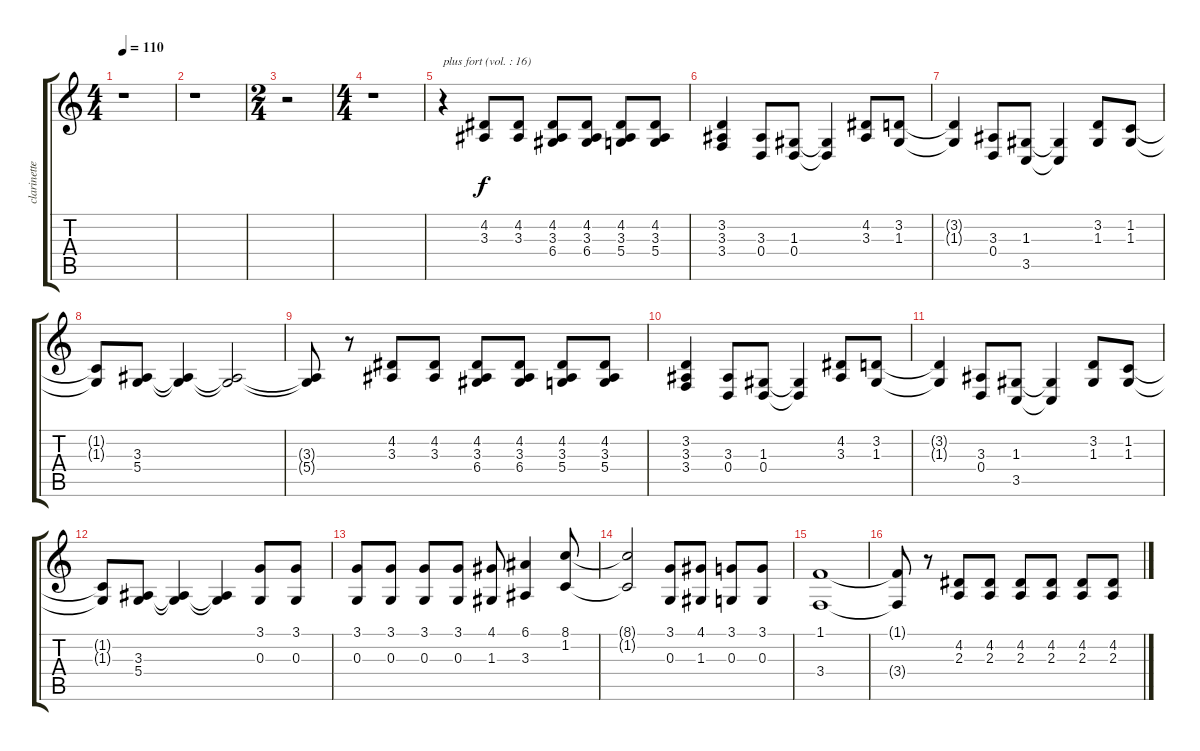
\track ("clarinettes" "clarinette") {instrument clarinet}
\staff {score tabs}
\tuning (E4 B3 G3 D3 A2 E2) {hide}
\ts (4 4)
\tempo 110
\clef g2
\ks c
r.1{dy f} |
r.1 |
\ts (2 4)
r.2 |
\ts (4 4)
r.1 |
r.4{txt "plus fort (vol. : 16)" volume 16} (4.2 3.3).8 (4.2 3.3).8 (4.2 3.3 6.4).8 (4.2 3.3 6.4).8 (4.2 3.3 5.4).8 (4.2 3.3 5.4).8 |
(3.2 3.3 3.4).4 (3.3 0.4).8 (1.3 0.4).8 (1.3{t} 0.4{t}).4 (4.2 3.3).8 (3.2 1.3).8 |
(3.2{t} 1.3{t}).4 (3.3 0.4).8 (1.3 3.5).8 (1.3{t} 3.5{t}).4 (3.2 1.3).8 (1.2 1.3).8 |
(1.2{t} 1.3{t}).8 (3.3 5.4).8 (3.3{t} 5.4{t}).4 (3.3{t} 5.4{t}).2 |
(3.3{t} 5.4{t}).8 r.8 (4.2 3.3).8 (4.2 3.3).8 (4.2 3.3 6.4).8 (4.2 3.3 6.4).8 (4.2 3.3 5.4).8 (4.2 3.3 5.4).8 |
(3.2 3.3 3.4).4 (3.3 0.4).8 (1.3 0.4).8 (1.3{t} 0.4{t}).4 (4.2 3.3).8 (3.2 1.3).8 |
(3.2{t} 1.3{t}).4 (3.3 0.4).8 (1.3 3.5).8 (1.3{t} 3.5{t}).4 (3.2 1.3).8 (1.2 1.3).8 |
(1.2{t} 1.3{t}).8 (3.3 5.4).8 (3.3{t} 5.4{t}).4 (3.3{t} 5.4{t}).4 (3.1 0.3).8 (3.1 0.3).8 |
(3.1 0.3).8 (3.1 0.3).8 (3.1 0.3).8 (3.1 0.3).8 (4.1 1.3).8 (6.1 3.3).4 (8.1 1.2).8 |
(8.1{t} 1.2{t}).2 (3.1 0.3).8 (4.1 1.3).8 (3.1 0.3).8 (3.1 0.3).8 |
(1.1 3.4).1 |
(1.1{t} 3.4{t}).8 r.8 (4.2 2.3).8 (4.2 2.3).8 (4.2 2.3).8 (4.2 2.3).8 (4.2 2.3).8 (4.2 2.3).8
